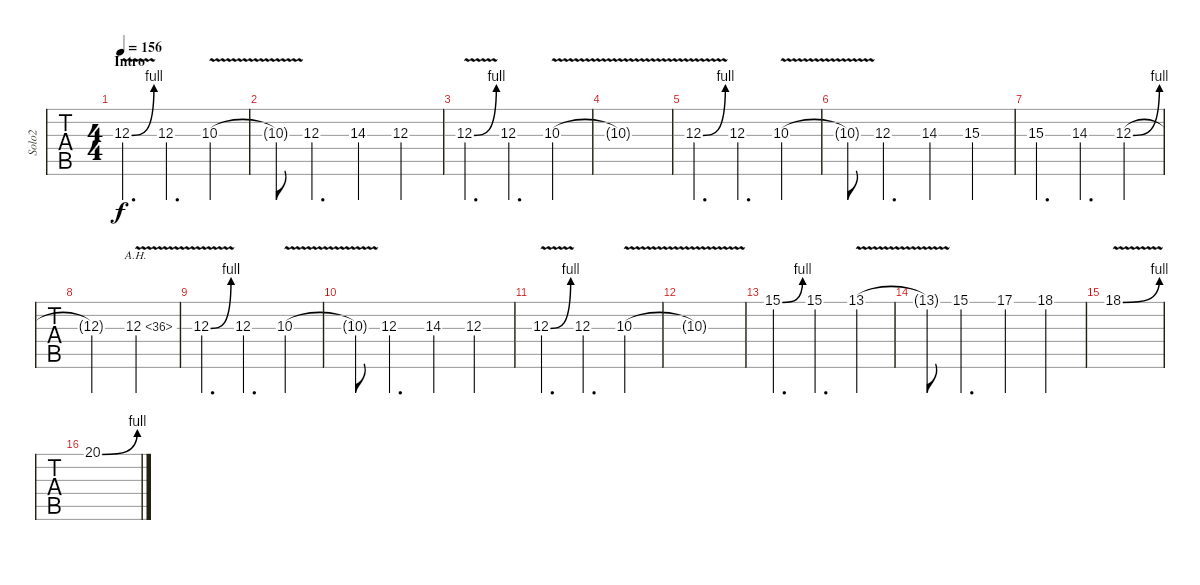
\track ("Solo2" "Solo2") {instrument distortionguitar}
\staff {tabs}
\tuning (Eb4 Bb3 Gb3 Db3 Ab2 Db2) {hide}
\ts (4 4)
\section ("" "Intro")
\tempo 156
\clef g2
\ks c
12.3{be (bend 0 0 60 4) v}.4{d dy f} 12.3.4{d} 10.3{v}.4 |
10.3{v t}.8 12.3.4{d} 14.3.4 12.3.4 |
12.3{be (bend 0 0 60 4) v}.4{d} 12.3.4{d} 10.3{v}.4 |
10.3{v t}.1 |
12.3{be (bend 0 0 60 4) v}.4{d} 12.3.4{d} 10.3{v}.4 |
10.3{v t}.8 12.3.4{d} 14.3.4 15.3.4 |
15.3.4{d} 14.3.4{d} 12.3{be (bend 0 0 60 4)}.4 |
12.3{t}.2 12.3{ah 24 v}.2 |
12.3{be (bend 0 0 60 4) v}.4{d} 12.3.4{d} 10.3{v}.4 |
10.3{v t}.8 12.3.4{d} 14.3.4 12.3.4 |
12.3{be (bend 0 0 60 4) v}.4{d} 12.3.4{d} 10.3{v}.4 |
10.3{v t}.1 |
15.1{be (bend 0 0 60 4)}.4{d} 15.1.4{d} 13.1{v}.4 |
13.1{t}.8 15.1.4{d} 17.1.4 18.1.4 |
18.1{be (bend 0 0 60 4) v}.1 |
20.1{be (bend 0 0 60 4)}.1
